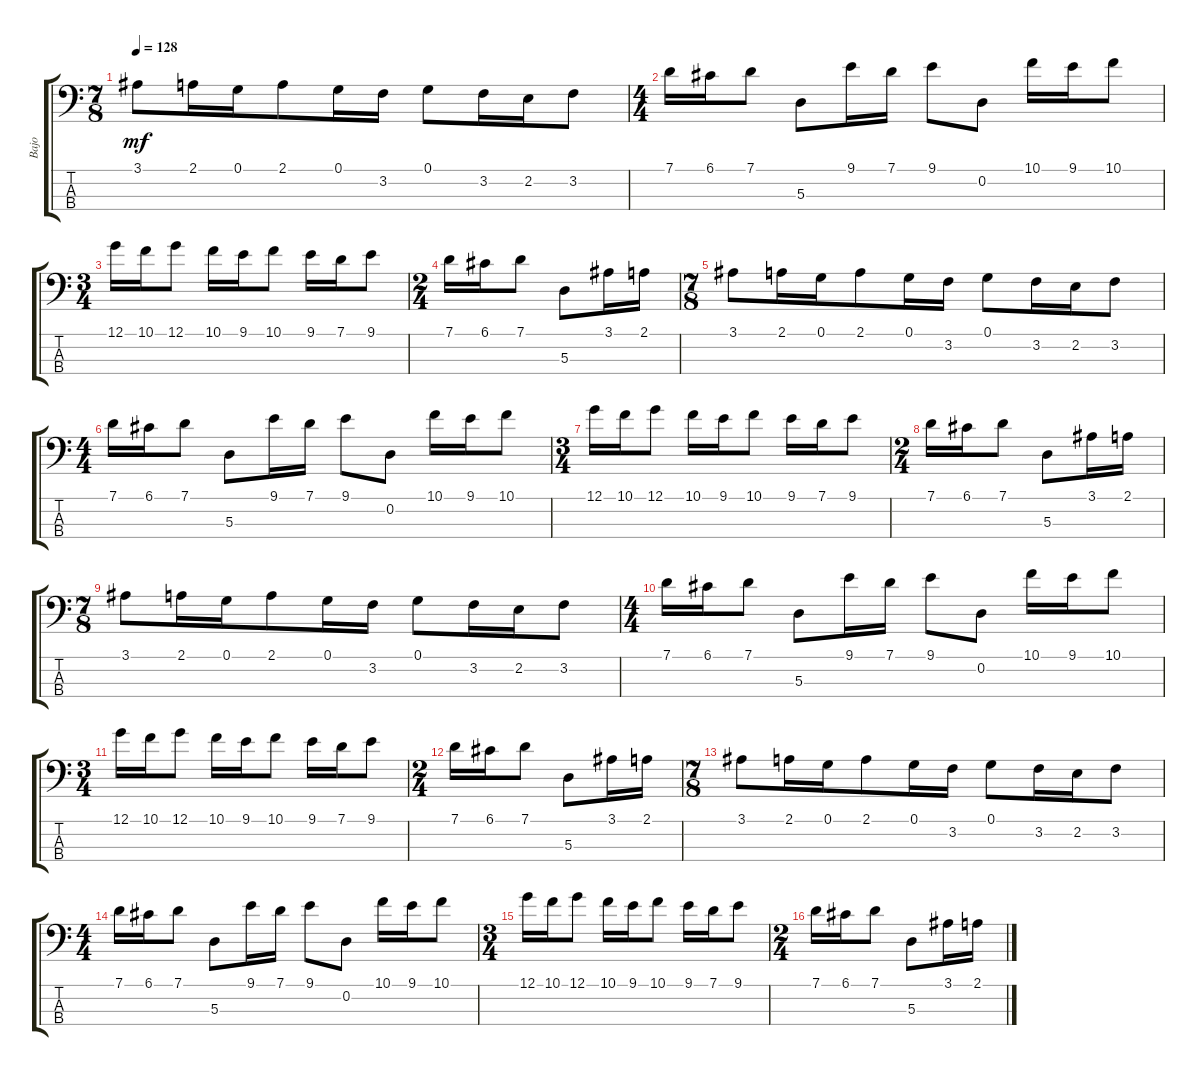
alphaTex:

\track ("Bajo" "Bajo") {instrument electricbassfinger}
\staff {score tabs}
\tuning (G2 D2 A1 E1) {hide}
\ts (7 8)
\tempo 128
\clef f4
\ks c
3.1.8{dy mf} 2.1.16 0.1.16 2.1.8 0.1.16 3.2.16 0.1.8 3.2.16 2.2.16 3.2.8 |
\ts (4 4)
7.1.16 6.1.16 7.1.8 5.3.8 9.1.16 7.1.16 9.1.8 0.2.8 10.1.16 9.1.16 10.1.8 |
\ts (3 4)
12.1.16 10.1.16 12.1.8 10.1.16 9.1.16 10.1.8 9.1.16 7.1.16 9.1.8 |
\ts (2 4)
7.1.16 6.1.16 7.1.8 5.3.8 3.1.16 2.1.16 |
\ts (7 8)
3.1.8 2.1.16 0.1.16 2.1.8 0.1.16 3.2.16 0.1.8 3.2.16 2.2.16 3.2.8 |
\ts (4 4)
7.1.16 6.1.16 7.1.8 5.3.8 9.1.16 7.1.16 9.1.8 0.2.8 10.1.16 9.1.16 10.1.8 |
\ts (3 4)
12.1.16 10.1.16 12.1.8 10.1.16 9.1.16 10.1.8 9.1.16 7.1.16 9.1.8 |
\ts (2 4)
7.1.16 6.1.16 7.1.8 5.3.8 3.1.16 2.1.16 |
\ts (7 8)
3.1.8 2.1.16 0.1.16 2.1.8 0.1.16 3.2.16 0.1.8 3.2.16 2.2.16 3.2.8 |
\ts (4 4)
7.1.16 6.1.16 7.1.8 5.3.8 9.1.16 7.1.16 9.1.8 0.2.8 10.1.16 9.1.16 10.1.8 |
\ts (3 4)
12.1.16 10.1.16 12.1.8 10.1.16 9.1.16 10.1.8 9.1.16 7.1.16 9.1.8 |
\ts (2 4)
7.1.16 6.1.16 7.1.8 5.3.8 3.1.16 2.1.16 |
\ts (7 8)
3.1.8 2.1.16 0.1.16 2.1.8 0.1.16 3.2.16 0.1.8 3.2.16 2.2.16 3.2.8 |
\ts (4 4)
7.1.16 6.1.16 7.1.8 5.3.8 9.1.16 7.1.16 9.1.8 0.2.8 10.1.16 9.1.16 10.1.8 |
\ts (3 4)
12.1.16 10.1.16 12.1.8 10.1.16 9.1.16 10.1.8 9.1.16 7.1.16 9.1.8 |
\ts (2 4)
7.1.16 6.1.16 7.1.8 5.3.8 3.1.16 2.1.16
